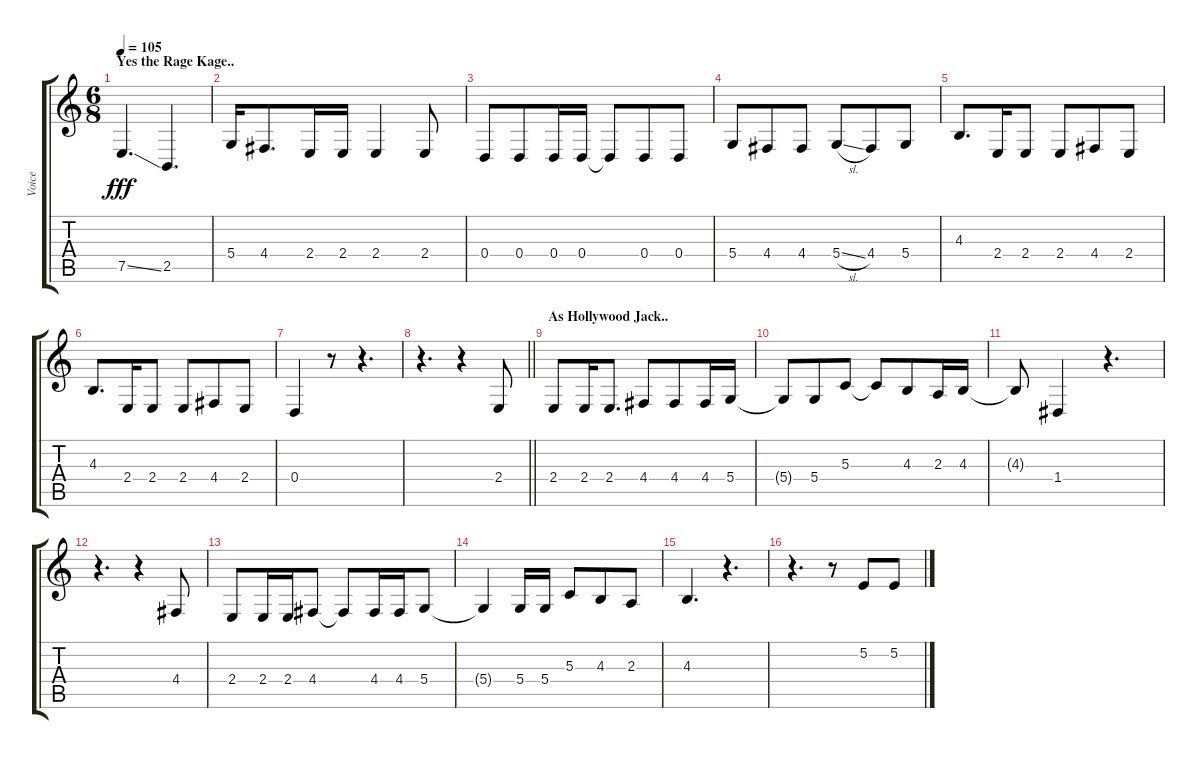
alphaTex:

\track ("Voice" "Voice") {instrument stringensemble1}
\staff {score tabs}
\tuning (E4 B3 G3 D3 A2 E2) {hide}
\ts (6 8)
\section ("" "Yes the Rage Kage..")
\tempo 105
\clef g2
\ks c
7.5{ss}.4{d dy fff} 2.5.4{d} |
5.4.16 4.4.8{d} 2.4.16 2.4.16 2.4.4 2.4.8 |
0.4.8 0.4.8 0.4.16 0.4.16 0.4{t}.8 0.4.8 0.4.8 |
5.4.8 4.4.8 4.4.8 5.4{sl}.8 4.4.8 5.4.8 |
4.3.8{d} 2.4.16 2.4.8 2.4.8 4.4.8 2.4.8 |
4.3.8{d} 2.4.16 2.4.8 2.4.8 4.4.8 2.4.8 |
0.4.4 r.8 r.4{d} |
\barLineRight lightlight
r.4{d} r.4 2.4.8 |
\section ("" "As Hollywood Jack..")
2.4.8 2.4.16 2.4.8{d} 4.4.8 4.4.8 4.4.16 5.4.16 |
5.4{t}.8 5.4.8 5.3.8 5.3{t}.8 4.3.8 2.3.16 4.3.16 |
4.3{t}.8 1.4.4 r.4{d} |
r.4{d} r.4 4.4.8 |
2.4.8 2.4.16 2.4.16 4.4.8 4.4{t}.8 4.4.16 4.4.16 5.4.8 |
5.4{t}.4 5.4.16 5.4.16 5.3.8 4.3.8 2.3.8 |
4.3.4{d} r.4{d} |
r.4{d} r.8 5.2.8 5.2.8
